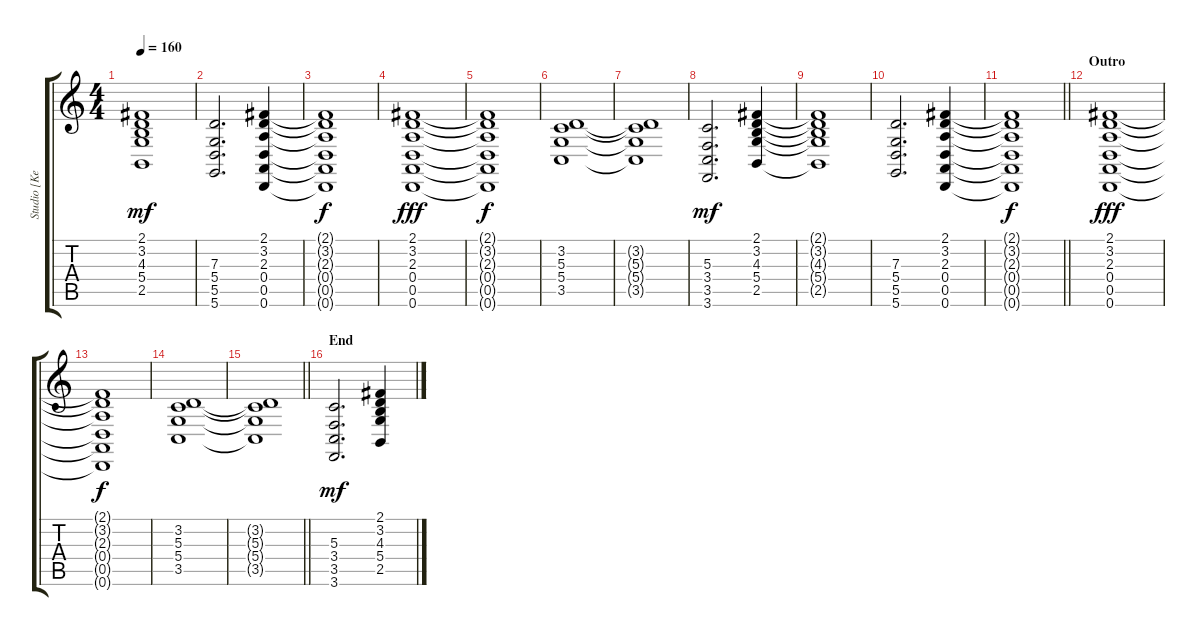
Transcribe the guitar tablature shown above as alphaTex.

\track ("Studio [Keyboard/FX]" "Studio [Ke") {instrument synthstrings2}
\staff {score tabs}
\tuning (E4 B3 G3 D3 A2 D2) {hide}
\ts (4 4)
\tempo 160
\clef g2
\ks c
(2.1{t} 3.2{t} 4.3{t} 5.4{t} 2.5{t}).1{dy mf} |
(7.3 5.4 5.5 5.6).2{d} (2.1 3.2 2.3 0.4 0.5 0.6).4 |
(2.1{t} 3.2{t} 2.3{t} 0.4{t} 0.5{t} 0.6{t}).1{dy f} |
(2.1 3.2 2.3 0.4 0.5 0.6).1{dy fff} |
(2.1{t} 3.2{t} 2.3{t} 0.4{t} 0.5{t} 0.6{t}).1{dy f} |
(3.2 5.3 5.4 3.5).1 |
(3.2{t} 5.3{t} 5.4{t} 3.5{t}).1 |
(5.3 3.4 3.5 3.6).2{d dy mf} (2.1 3.2 4.3 5.4 2.5).4 |
(2.1{t} 3.2{t} 4.3{t} 5.4{t} 2.5{t}).1 |
(7.3 5.4 5.5 5.6).2{d} (2.1 3.2 2.3 0.4 0.5 0.6).4 |
\barLineRight lightlight
(2.1{t} 3.2{t} 2.3{t} 0.4{t} 0.5{t} 0.6{t}).1{dy f} |
\section ("" "Outro")
(2.1 3.2 2.3 0.4 0.5 0.6).1{dy fff} |
(2.1{t} 3.2{t} 2.3{t} 0.4{t} 0.5{t} 0.6{t}).1{dy f} |
(3.2 5.3 5.4 3.5).1 |
\barLineRight lightlight
(3.2{t} 5.3{t} 5.4{t} 3.5{t}).1 |
\section ("" "End")
(5.3 3.4 3.5 3.6).2{d dy mf} (2.1 3.2 4.3 5.4 2.5).4
